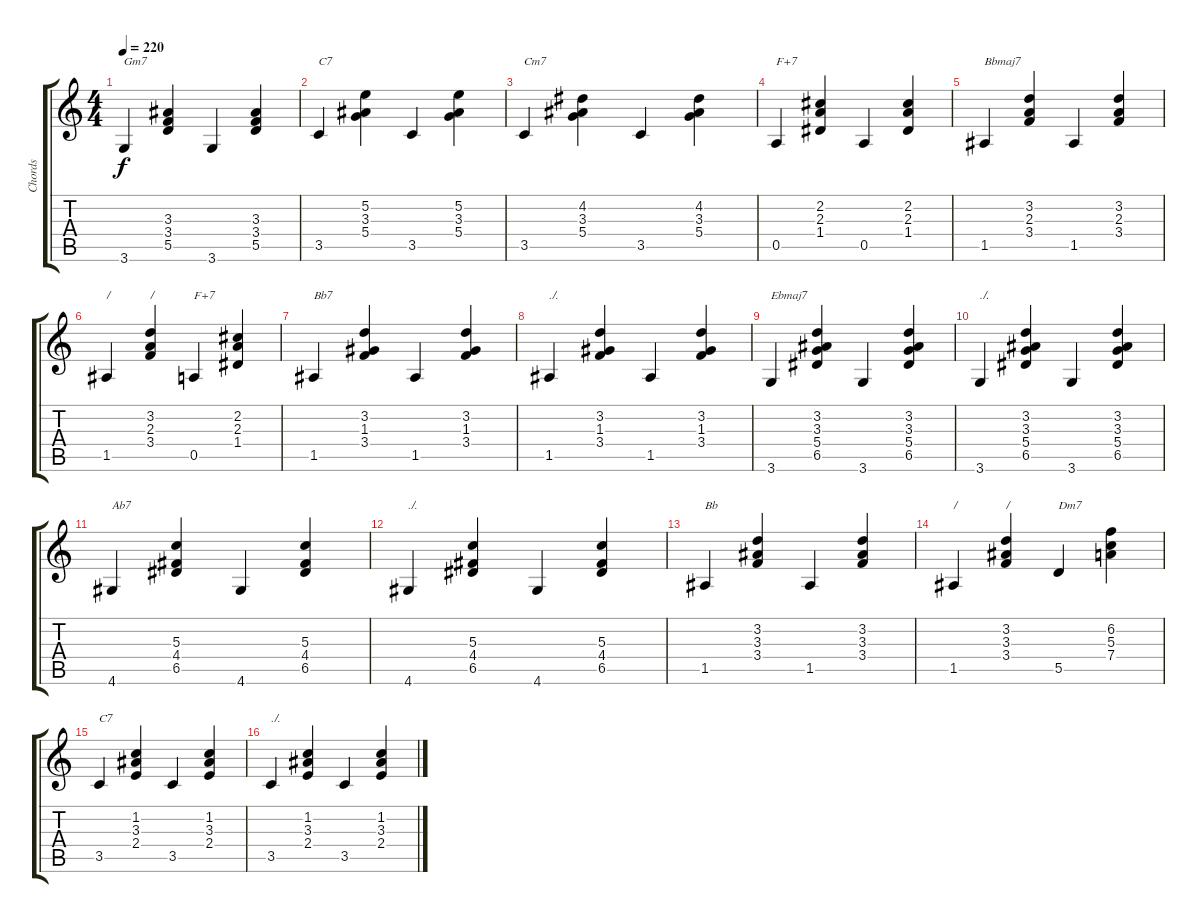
\track ("Chords" "Chords") {instrument electricguitarjazz}
\staff {score tabs}
\tuning (E4 B3 G3 D3 A2 E2) {hide}
\ts (4 4)
\tempo 220
\clef g2
\ks c
3.6.4{txt "Gm7" dy f} (3.3 3.4 5.5).4 3.6.4 (3.3 3.4 5.5).4 |
3.5.4{txt "C7"} (5.2 3.3 5.4).4 3.5.4 (5.2 3.3 5.4).4 |
3.5.4{txt "Cm7"} (4.2 3.3 5.4).4 3.5.4 (4.2 3.3 5.4).4 |
0.5.4{txt "F+7"} (2.2 2.3 1.4).4 0.5.4 (2.2 2.3 1.4).4 |
1.5.4{txt "Bbmaj7"} (3.2 2.3 3.4).4 1.5.4 (3.2 2.3 3.4).4 |
1.5.4{txt "/"} (3.2 2.3 3.4).4{txt "/"} 0.5.4{txt "F+7"} (2.2 2.3 1.4).4 |
1.5.4{txt "Bb7"} (3.2 1.3 3.4).4 1.5.4 (3.2 1.3 3.4).4 |
1.5.4{txt "./."} (3.2 1.3 3.4).4 1.5.4 (3.2 1.3 3.4).4 |
3.6.4{txt "Ebmaj7"} (3.2 3.3 5.4 6.5).4 3.6.4 (3.2 3.3 5.4 6.5).4 |
3.6.4{txt "./."} (3.2 3.3 5.4 6.5).4 3.6.4 (3.2 3.3 5.4 6.5).4 |
4.6.4{txt "Ab7"} (5.3 4.4 6.5).4 4.6.4 (5.3 4.4 6.5).4 |
4.6.4{txt "./."} (5.3 4.4 6.5).4 4.6.4 (5.3 4.4 6.5).4 |
1.5.4{txt "Bb"} (3.2 3.3 3.4).4 1.5.4 (3.2 3.3 3.4).4 |
1.5.4{txt "/"} (3.2 3.3 3.4).4{txt "/"} 5.5.4{txt "Dm7"} (6.2 5.3 7.4).4 |
3.5.4{txt "C7"} (1.2 3.3 2.4).4 3.5.4 (1.2 3.3 2.4).4 |
3.5.4{txt "./."} (1.2 3.3 2.4).4 3.5.4 (1.2 3.3 2.4).4
